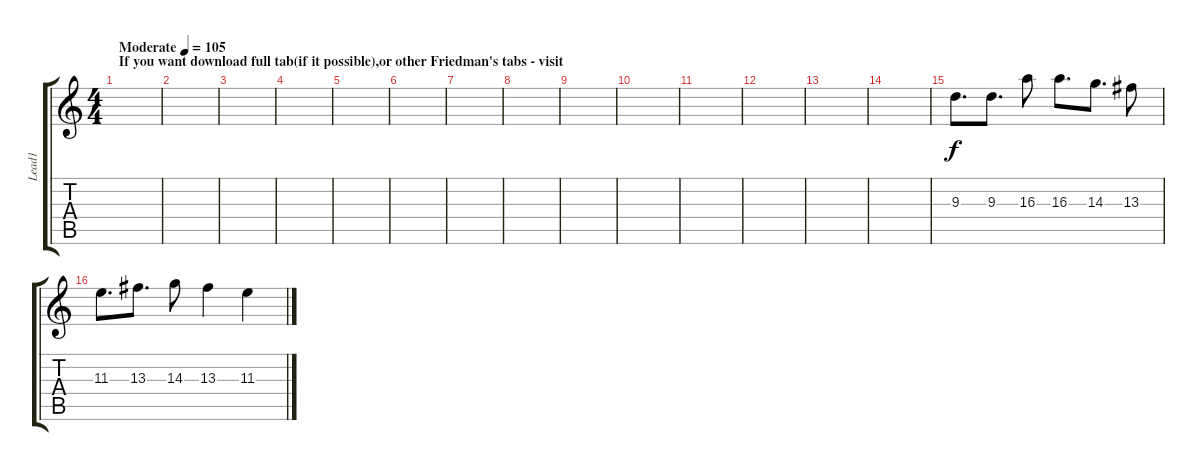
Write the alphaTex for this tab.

\track ("Lead1" "Lead1") {instrument distortionguitar}
\staff {score tabs}
\tuning (D4 A3 F3 C3 G2 D2) {hide}
\ts (4 4)
\section ("" "If you want download full tab(if it possible),or other Friedman's tabs - visit")
\tempo (105 "Moderate")
\clef g2
\ks c
|
|
|
|
|
|
|
|
|
|
|
|
|
|
9.3.8{d} 9.3.8{d} 16.3.8 16.3.8{d} 14.3.8{d} 13.3.8 |
11.3.8{d} 13.3.8{d} 14.3.8 13.3.4 11.3.4
